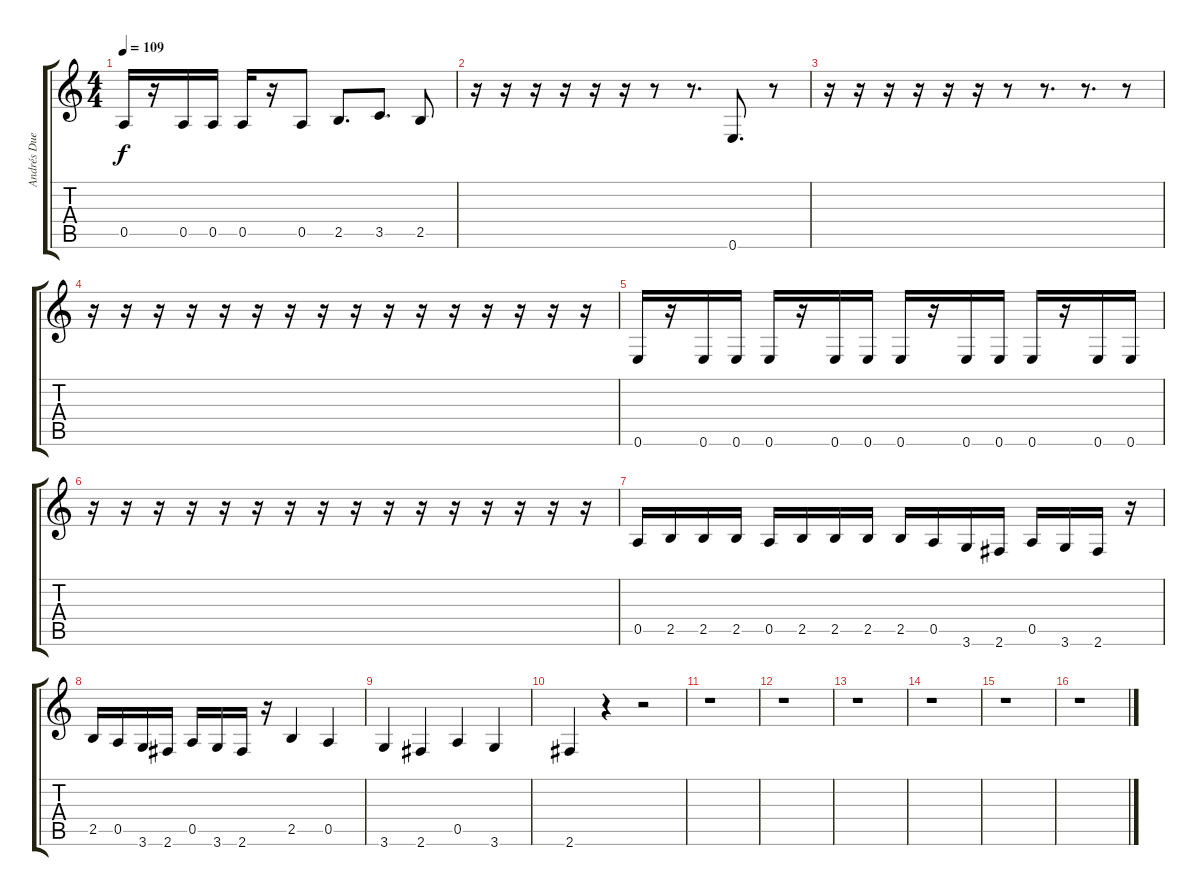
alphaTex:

\track ("Andrés Duende" "Andrés Due") {instrument fretlessbass}
\staff {score tabs}
\tuning (E4 B3 G3 D3 A2 E2) {hide}
\ts (4 4)
\tempo 109
\clef g2
\ks c
0.5.16{dy f} r.16 0.5.16 0.5.16 0.5.16 r.16 0.5.8 2.5.8{d} 3.5.8{d} 2.5.8 |
r.16 r.16 r.16 r.16 r.16 r.16 r.8 r.8{d} 0.6.8{d} r.8 |
r.16 r.16 r.16 r.16 r.16 r.16 r.8 r.8{d} r.8{d} r.8 |
r.16 r.16 r.16 r.16 r.16 r.16 r.16 r.16 r.16 r.16 r.16 r.16 r.16 r.16 r.16 r.16 |
0.6.16 r.16 0.6.16 0.6.16 0.6.16 r.16 0.6.16 0.6.16 0.6.16 r.16 0.6.16 0.6.16 0.6.16 r.16 0.6.16 0.6.16 |
r.16 r.16 r.16 r.16 r.16 r.16 r.16 r.16 r.16 r.16 r.16 r.16 r.16 r.16 r.16 r.16 |
0.5.16 2.5.16 2.5.16 2.5.16 0.5.16 2.5.16 2.5.16 2.5.16 2.5.16 0.5.16 3.6.16 2.6.16 0.5.16 3.6.16 2.6.16 r.16 |
2.5.16 0.5.16 3.6.16 2.6.16 0.5.16 3.6.16 2.6.16 r.16 2.5.4 0.5.4 |
3.6.4 2.6.4 0.5.4 3.6.4 |
2.6.4 r.4 r.2 |
r.1 |
r.1 |
r.1 |
r.1 |
r.1 |
r.1
